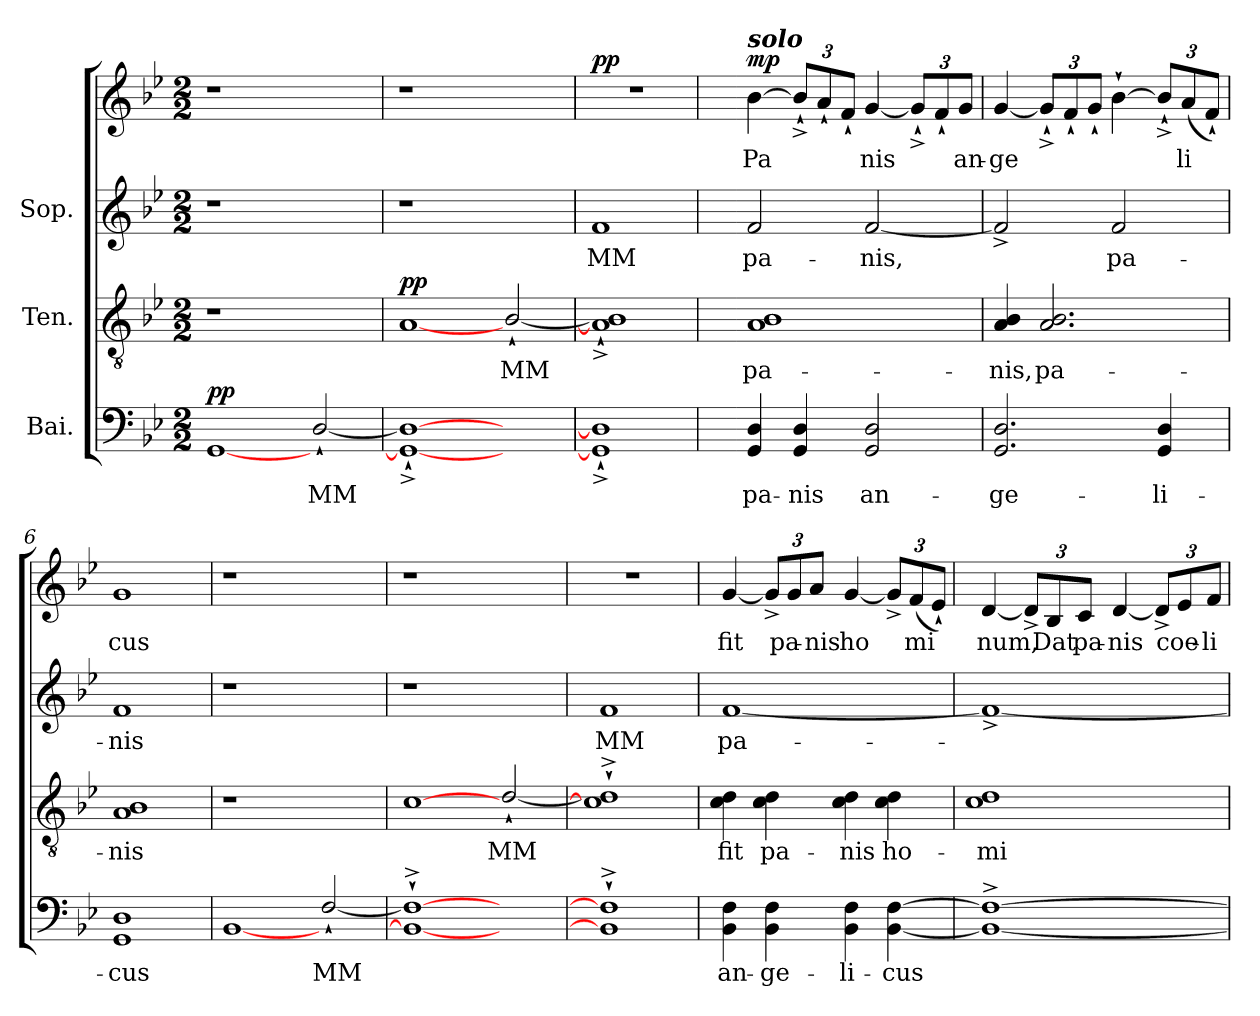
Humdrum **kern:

**kern	**text	**dynam	**kern	**text	**dynam	**kern	**text	**kern	**text	**dynam
*part3	*part3	*part3	*part2	*part2	*part2	*part1	*part1	*part1	*part1	*part1
*staff4	*staff4	*staff4	*staff3	*staff3	*staff3	*staff2	*staff2	*staff1	*staff1	*staff1/2
*I"Bai.	*	*	*I"Ten.	*	*	*I"Sop.	*	*	*	*
!!LO:PB:g=z
*stria5	*	*	*stria5	*	*	*stria5	*	*stria5	*	*
*clefF4	*	*	*clefGv2	*	*	*clefG2	*	*clefG2	*	*
*k[b-e-]	*	*	*k[b-e-]	*	*	*k[b-e-]	*	*k[b-e-]	*	*
*B-:	*	*	*B-:	*	*	*B-:	*	*B-:	*	*
*M2/2	*	*	*M2/2	*	*	*M2/2	*	*M2/2	*	*
*MM60	*	*	*MM60	*	*	*MM60	*	*MM60	*	*
=1	=1	=1	=1	=1	=1	=1	=1	=1	=1	=1
!	!	!LO:DY:b	!	!	!	!	!	!	!	!
[>1GG	.	pp	1r	.	.	1r	.	1r	.	.
!	!LO:LY:b	!	!	!	!	!	!	!	!	!
[<2D`</	MM	.	2ryy	.	.	2ryy	.	2ryy	.	.
=2	=2	=2	=2	=2	=2	=2	=2	=2	=2	=2
!	!	!	!	!	!LO:DY:b	!	!	!	!	!
1D_<^>`< 1GG_<^>`<	.	.	[>1A	.	pp	1r	.	1r	.	.
!	!	!	!	!LO:LY:b	!	!	!	!	!	!
2ryy	.	.	[<2B-`</	MM	.	2ryy	.	2ryy	.	.
=3	=3	=3	=3	=3	=3	=3	=3	=3	=3	=3
!	!	!	!	!	!	!	!LO:LY:b	!	!	!LO:DY:b=2
1D]^>`< 1GG]^>`<	.	.	1B-]^>`< 1A]^>`<	.	.	1f	MM	1r	.	pp
=4	=4	=4	=4	=4	=4	=4	=4	=4	=4	=4
!	!	!	!	!	!	!	!	!LO:TX:a:Bi:t=solo	!	!
!	!LO:LY:b	!	!	!LO:LY:b	!	!	!LO:LY:b	!	!LO:LY:b	!LO:DY:b
4D/ 4GG/	pa-	.	1B- 1A	pa-	.	2f/	-pa-	[>4b-\	Pa-	mp
!	!LO:LY:b	!	!	!	!	!	!	!	!	!
*	*	*	*	*	*	*	*	*Xbrackettup	*	*
!	!	!	!	!	!	!	!	!	!LO:LY:b	!
4D/ 4GG/	-nis	.	.	.	.	.	.	12b-^>`</L]	-	.
!	!	!	!	!	!	!	!	!	!LO:LY:b	!
.	.	.	.	.	.	.	.	12a`</	.	.
!	!	!	!	!	!	!	!	!	!LO:LY:b	!
.	.	.	.	.	.	.	.	12f`</J	.	.
!	!LO:LY:b	!	!	!	!	!	!LO:LY:b	!	!LO:LY:b	!
2D/ 2GG/	an-	.	.	.	.	[<2f/	-nis,	[<4g/	nis	.
!	!	!	!	!	!	!	!	!	!LO:LY:b	!
.	.	.	.	.	.	.	.	12g^>`</L]	.	.
!	!	!	!	!	!	!	!	!	!LO:LY:b	!
.	.	.	.	.	.	.	.	12f`</	.	.
!	!	!	!	!	!	!	!	!	!LO:LY:b	!
.	.	.	.	.	.	.	.	12g/J	an-	.
=5	=5	=5	=5	=5	=5	=5	=5	=5	=5	=5
!	!LO:LY:b	!	!	!LO:LY:b	!	!	!LO:LY:b	!	!LO:LY:b	!
2.D/ 2.GG/	-ge-	.	4B-/ 4A/	-nis,	.	2f^</]	-	[<4g/	ge-	.
!	!	!	!	!LO:LY:b	!	!	!	!	!LO:LY:b	!
.	.	.	2.B-/ 2.A/	pa-	.	.	.	12g^>`</L]	-	.
!	!	!	!	!	!	!	!	!	!LO:LY:b	!
.	.	.	.	.	.	.	.	12f`</	.	.
!	!	!	!	!	!	!	!	!	!LO:LY:b	!
.	.	.	.	.	.	.	.	12g`</J	.	.
!	!	!	!	!	!	!	!LO:LY:b	!	!LO:LY:b	!
.	.	.	.	.	.	2f/	pa-	[>4b-`>\	.	.
!	!LO:LY:b	!	!	!	!	!	!	!	!LO:LY:b	!
4D/ 4GG/	-li-	.	.	.	.	.	.	12b-^>`</L]	.	.
!	!	!	!	!	!	!	!	!	!LO:LY:b	!
.	.	.	.	.	.	.	.	(>12a/	li-	.
!	!	!	!	!	!	!	!	!	!LO:LY:b	!
.	.	.	.	.	.	.	.	12f`</J)	--	.
=6	=6	=6	=6	=6	=6	=6	=6	=6	=6	=6
!	!LO:LY:b	!	!	!LO:LY:b	!	!	!LO:LY:b	!	!LO:LY:b	!
1D 1GG	-cus	.	1B- 1A	-nis	.	1f	nis	1g	-cus	.
!!LO:LB:g=z
=7	=7	=7	=7	=7	=7	=7	=7	=7	=7	=7
[>1BB-	.	.	1r	.	.	1r	.	1r	.	.
!	!LO:LY:b	!	!	!	!	!	!	!	!	!
[<2F`</	MM	.	2ryy	.	.	2ryy	.	2ryy	.	.
=8	=8	=8	=8	=8	=8	=8	=8	=8	=8	=8
1F_>^>`> 1BB-_>^>`>	.	.	[>1c	.	.	1r	.	1r	.	.
!	!	!	!	!LO:LY:b	!	!	!	!	!	!
2ryy	.	.	[<2d`</	MM	.	2ryy	.	2ryy	.	.
=9	=9	=9	=9	=9	=9	=9	=9	=9	=9	=9
!	!	!	!	!	!	!	!LO:LY:b	!	!	!
1F]^>`> 1BB-]^>`>	.	.	1d]^>`> 1c]^>`>	.	.	1f	MM	1r	.	.
=10	=10	=10	=10	=10	=10	=10	=10	=10	=10	=10
!	!LO:LY:b	!	!	!LO:LY:b	!	!	!LO:LY:b	!	!LO:LY:b	!
4F\ 4BB-\	an-	.	4d\ 4c\	fit	.	[<1f	-pa-	[<4g/	fit	.
!	!LO:LY:b	!	!	!LO:LY:b	!	!	!	!	!LO:LY:b	!
4F\ 4BB-\	-ge-	.	4d\ 4c\	pa-	.	.	.	12g^</L]	.	.
!	!	!	!	!	!	!	!	!	!LO:LY:b	!
.	.	.	.	.	.	.	.	12g/	pa-	.
!	!	!	!	!	!	!	!	!	!LO:LY:b	!
.	.	.	.	.	.	.	.	12a/J	-nis	.
!	!LO:LY:b	!	!	!LO:LY:b	!	!	!	!	!LO:LY:b	!
4F\ 4BB-\	-li-	.	4d\ 4c\	-nis	.	.	.	[<4g/	ho-	.
!	!LO:LY:b	!	!	!LO:LY:b	!	!	!	!	!LO:LY:b	!
[>4F\ [>4BB-\	-cus	.	4d\ 4c\	ho-	.	.	.	12g^</L]	-	.
!	!	!	!	!	!	!	!	!	!LO:LY:b	!
.	.	.	.	.	.	.	.	(>12f/	mi-	.
!	!	!	!	!	!	!	!	!	!LO:LY:b	!
.	.	.	.	.	.	.	.	12e-`</J)	--	.
=11	=11	=11	=11	=11	=11	=11	=11	=11	=11	=11
!	!	!	!	!LO:LY:b	!	!	!	!	!LO:LY:b	!
1F_>^> 1BB-_>^>	.	.	1d 1c	-mi-	.	1f^<_<	.	[<4d/	-num,	.
!	!	!	!	!	!	!	!	!	!LO:LY:b	!
.	.	.	.	.	.	.	.	12d^</L]	.	.
!	!	!	!	!	!	!	!	!	!LO:LY:b	!
.	.	.	.	.	.	.	.	12B-/	Dat	.
!	!	!	!	!	!	!	!	!	!LO:LY:b	!
.	.	.	.	.	.	.	.	12c/J	pa-	.
!	!	!	!	!	!	!	!	!	!LO:LY:b	!
.	.	.	.	.	.	.	.	[<4d/	-nis	.
!	!	!	!	!	!	!	!	!	!LO:LY:b	!
.	.	.	.	.	.	.	.	12d^</L]	.	.
!	!	!	!	!	!	!	!	!	!LO:LY:b	!
.	.	.	.	.	.	.	.	12e-/	coe-	.
!	!	!	!	!	!	!	!	!	!LO:LY:b	!
.	.	.	.	.	.	.	.	12f/J	-li-	.
=	=	=	=	=	=	=	=	=	=	=
*-	*-	*-	*-	*-	*-	*-	*-	*-	*-	*-
